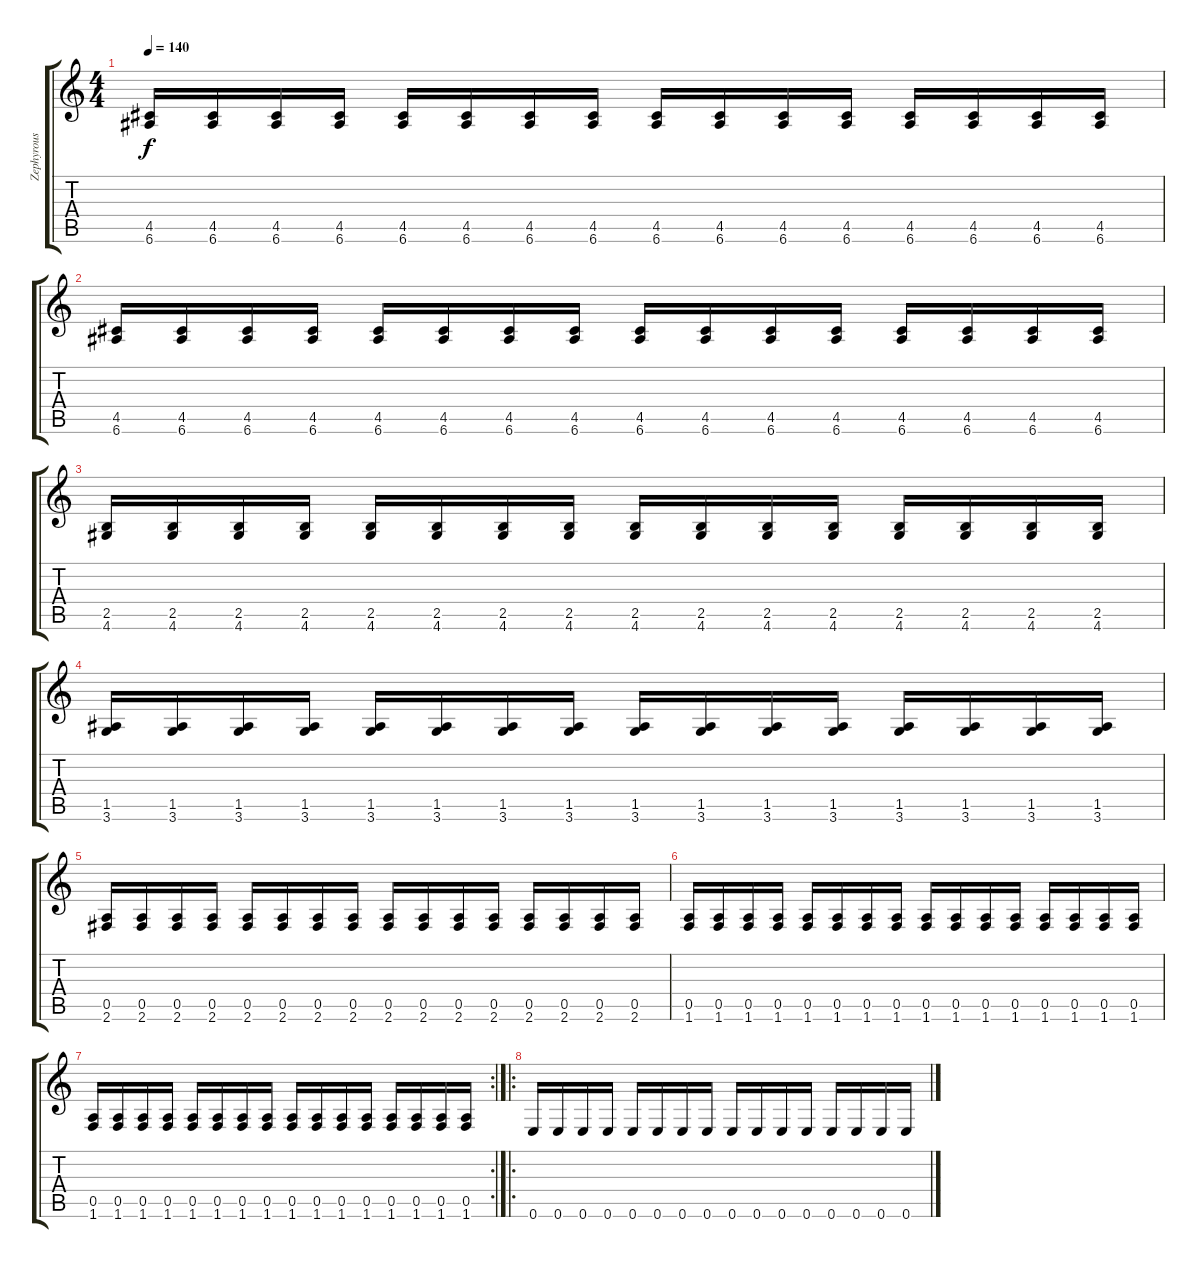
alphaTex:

\track ("Zephyrous" "Zephyrous") {instrument distortionguitar}
\staff {score tabs}
\tuning (E4 B3 G3 D3 A2 E2) {hide}
\ts (4 4)
\tempo 140
\clef g2
\ks c
(4.5 6.6).16{dy f} (4.5 6.6).16 (4.5 6.6).16 (4.5 6.6).16 (4.5 6.6).16 (4.5 6.6).16 (4.5 6.6).16 (4.5 6.6).16 (4.5 6.6).16 (4.5 6.6).16 (4.5 6.6).16 (4.5 6.6).16 (4.5 6.6).16 (4.5 6.6).16 (4.5 6.6).16 (4.5 6.6).16 |
(4.5 6.6).16 (4.5 6.6).16 (4.5 6.6).16 (4.5 6.6).16 (4.5 6.6).16 (4.5 6.6).16 (4.5 6.6).16 (4.5 6.6).16 (4.5 6.6).16 (4.5 6.6).16 (4.5 6.6).16 (4.5 6.6).16 (4.5 6.6).16 (4.5 6.6).16 (4.5 6.6).16 (4.5 6.6).16 |
(2.5 4.6).16 (2.5 4.6).16 (2.5 4.6).16 (2.5 4.6).16 (2.5 4.6).16 (2.5 4.6).16 (2.5 4.6).16 (2.5 4.6).16 (2.5 4.6).16 (2.5 4.6).16 (2.5 4.6).16 (2.5 4.6).16 (2.5 4.6).16 (2.5 4.6).16 (2.5 4.6).16 (2.5 4.6).16 |
(1.5 3.6).16 (1.5 3.6).16 (1.5 3.6).16 (1.5 3.6).16 (1.5 3.6).16 (1.5 3.6).16 (1.5 3.6).16 (1.5 3.6).16 (1.5 3.6).16 (1.5 3.6).16 (1.5 3.6).16 (1.5 3.6).16 (1.5 3.6).16 (1.5 3.6).16 (1.5 3.6).16 (1.5 3.6).16 |
(0.5 2.6).16 (0.5 2.6).16 (0.5 2.6).16 (0.5 2.6).16 (0.5 2.6).16 (0.5 2.6).16 (0.5 2.6).16 (0.5 2.6).16 (0.5 2.6).16 (0.5 2.6).16 (0.5 2.6).16 (0.5 2.6).16 (0.5 2.6).16 (0.5 2.6).16 (0.5 2.6).16 (0.5 2.6).16 |
(0.5 1.6).16 (0.5 1.6).16 (0.5 1.6).16 (0.5 1.6).16 (0.5 1.6).16 (0.5 1.6).16 (0.5 1.6).16 (0.5 1.6).16 (0.5 1.6).16 (0.5 1.6).16 (0.5 1.6).16 (0.5 1.6).16 (0.5 1.6).16 (0.5 1.6).16 (0.5 1.6).16 (0.5 1.6).16 |
\rc 2
(0.5 1.6).16 (0.5 1.6).16 (0.5 1.6).16 (0.5 1.6).16 (0.5 1.6).16 (0.5 1.6).16 (0.5 1.6).16 (0.5 1.6).16 (0.5 1.6).16 (0.5 1.6).16 (0.5 1.6).16 (0.5 1.6).16 (0.5 1.6).16 (0.5 1.6).16 (0.5 1.6).16 (0.5 1.6).16 |
\ro
0.6.16 0.6.16 0.6.16 0.6.16 0.6.16 0.6.16 0.6.16 0.6.16 0.6.16 0.6.16 0.6.16 0.6.16 0.6.16 0.6.16 0.6.16 0.6.16
